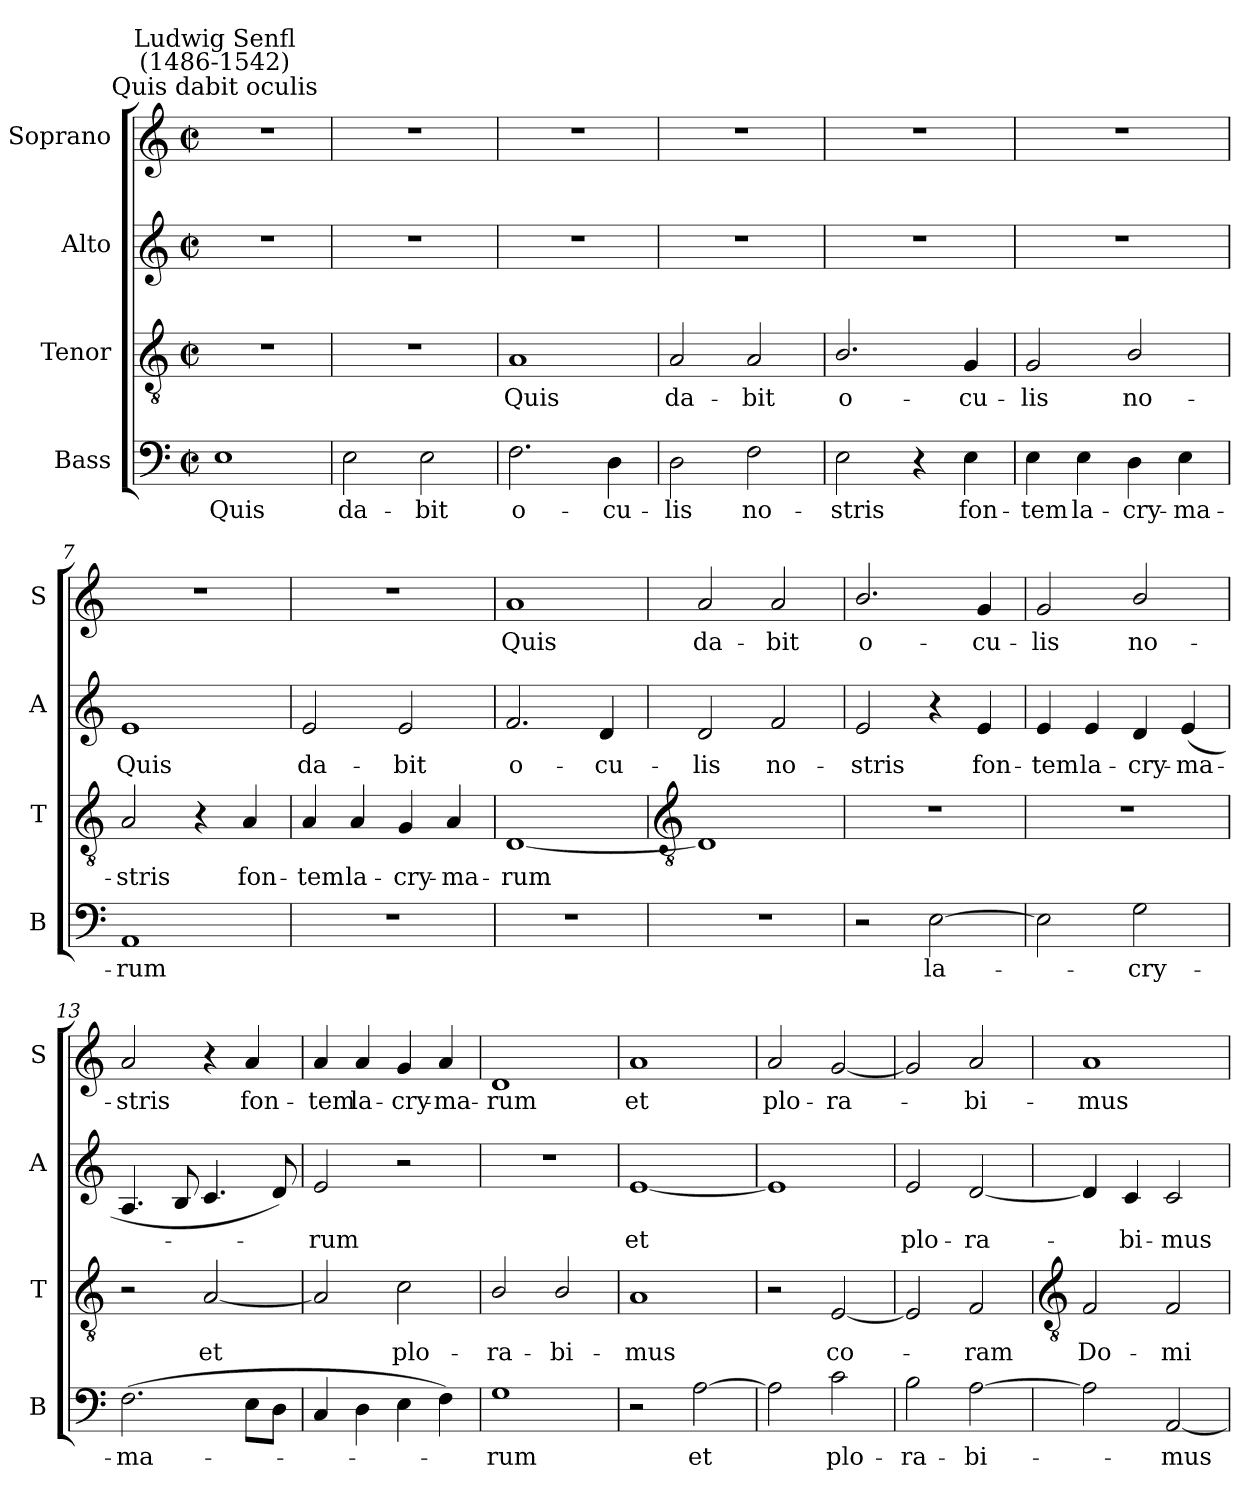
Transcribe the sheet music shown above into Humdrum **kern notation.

**kern	**text	**kern	**text	**kern	**text	**kern	**text
*part4	*part4	*part3	*part3	*part2	*part2	*part1	*part1
*staff4	*staff4	*staff3	*staff3	*staff2	*staff2	*staff1	*staff1
*I"Bass	*	*I"Tenor	*	*I"Alto	*	*I"Soprano	*
*I'B	*	*I'T	*	*I'A	*	*I'S	*
*clefF4	*	*clefGv2	*	*clefG2	*	*clefG2	*
*k[]	*	*k[]	*	*k[]	*	*k[]	*
*C:	*	*C:	*	*C:	*	*C:	*
*M2/2	*	*M2/2	*	*M2/2	*	*M2/2	*
*met(c|)	*	*met(c|)	*	*met(c|)	*	*met(c|)	*
=1	=1	=1	=1	=1	=1	=1	=1
!	!	!	!	!	!	!LO:TX:a:cj:t=Quis dabit oculis	!
!	!	!	!	!	!	!LO:TX:a:cj:t=Ludwig Senfl\n(1486-1542)	!
!	!LO:LY:b	!	!	!	!	!	!
1E	Quis	1r	.	1r	.	1r	.
=2	=2	=2	=2	=2	=2	=2	=2
!	!LO:LY:b	!	!	!	!	!	!
2E	da-	1r	.	1r	.	1r	.
!	!LO:LY:b	!	!	!	!	!	!
2E	-bit	.	.	.	.	.	.
=3	=3	=3	=3	=3	=3	=3	=3
!	!LO:LY:b	!	!LO:LY:b	!	!	!	!
2.F	o-	1A	Quis	1r	.	1r	.
!	!LO:LY:b	!	!	!	!	!	!
4D	-cu-	.	.	.	.	.	.
=4	=4	=4	=4	=4	=4	=4	=4
!	!LO:LY:b	!	!LO:LY:b	!	!	!	!
2D	-lis	2A	da-	1r	.	1r	.
!	!LO:LY:b	!	!LO:LY:b	!	!	!	!
2F	no-	2A	-bit	.	.	.	.
=5	=5	=5	=5	=5	=5	=5	=5
!	!LO:LY:b	!	!LO:LY:b	!	!	!	!
2E	-stris	2.B/	o-	1r	.	1r	.
4r	.	.	.	.	.	.	.
!	!LO:LY:b	!	!LO:LY:b	!	!	!	!
4E	fon-	4G	-cu-	.	.	.	.
=6	=6	=6	=6	=6	=6	=6	=6
!	!LO:LY:b	!	!LO:LY:b	!	!	!	!
4E	-tem	2G	-lis	1r	.	1r	.
!	!LO:LY:b	!	!	!	!	!	!
4E	la-	.	.	.	.	.	.
!	!LO:LY:b	!	!LO:LY:b	!	!	!	!
4D	-cry-	2B/	no-	.	.	.	.
!	!LO:LY:b	!	!	!	!	!	!
4E	-ma-	.	.	.	.	.	.
=7	=7	=7	=7	=7	=7	=7	=7
!	!LO:LY:b	!	!LO:LY:b	!	!LO:LY:b	!	!
1AA	-rum	2A	-stris	1e	Quis	1r	.
.	.	4r	.	.	.	.	.
!	!	!	!LO:LY:b	!	!	!	!
.	.	4A	fon-	.	.	.	.
=8	=8	=8	=8	=8	=8	=8	=8
!	!	!	!LO:LY:b	!	!LO:LY:b	!	!
1r	.	4A	-tem	2e	da-	1r	.
!	!	!	!LO:LY:b	!	!	!	!
.	.	4A	la-	.	.	.	.
!	!	!	!LO:LY:b	!	!LO:LY:b	!	!
.	.	4G	-cry-	2e	-bit	.	.
!	!	!	!LO:LY:b	!	!	!	!
.	.	4A	-ma-	.	.	.	.
=9	=9	=9	=9	=9	=9	=9	=9
!	!	!	!LO:LY:b	!	!LO:LY:b	!	!LO:LY:b
1r	.	[1D	-rum	2.f	o-	1a	Quis
!	!	!	!	!	!LO:LY:b	!	!
.	.	.	.	4d	-cu-	.	.
!!LO:LB:g=z
=10	=10	=10	=10	=10	=10	=10	=10
*	*	*clefGv2	*	*	*	*	*
!	!	!	!	!	!LO:LY:b	!	!LO:LY:b
1r	.	1D]	.	2d	-lis	2a	da-
!	!	!	!	!	!LO:LY:b	!	!LO:LY:b
.	.	.	.	2f	no-	2a	-bit
=11	=11	=11	=11	=11	=11	=11	=11
!	!	!	!	!	!LO:LY:b	!	!LO:LY:b
2r	.	1r	.	2e	-stris	2.b/	o-
!	!LO:LY:b	!	!	!	!	!	!
[2E	la-	.	.	4r	.	.	.
!	!	!	!	!	!LO:LY:b	!	!LO:LY:b
.	.	.	.	4e	fon-	4g	-cu-
=12	=12	=12	=12	=12	=12	=12	=12
!	!	!	!	!	!LO:LY:b	!	!LO:LY:b
2E]	.	1r	.	4e	-tem	2g	-lis
!	!	!	!	!	!LO:LY:b	!	!
.	.	.	.	4e	la-	.	.
!	!LO:LY:b	!	!	!	!LO:LY:b	!	!LO:LY:b
2G	cry-	.	.	4d	-cry-	2b/	no-
!	!	!	!	!	!LO:LY:b	!	!
.	.	.	.	(<4e	-ma-	.	.
=13	=13	=13	=13	=13	=13	=13	=13
!	!LO:LY:b	!	!	!	!	!	!LO:LY:b
(>2.F	-ma-	2r	.	4.A	.	2a	-stris
.	.	.	.	8B	.	.	.
!	!	!	!LO:LY:b	!	!	!	!
.	.	[2A	et	4.c	.	4r	.
!	!	!	!	!	!	!	!LO:LY:b
8EL	.	.	.	.	.	4a	fon-
8DJ	.	.	.	8d)	.	.	.
=14	=14	=14	=14	=14	=14	=14	=14
!	!	!	!	!	!LO:LY:b	!	!LO:LY:b
4C	.	2A]	.	2e	rum	4a	-tem
!	!	!	!	!	!	!	!LO:LY:b
4D	.	.	.	.	.	4a	la-
!	!	!	!LO:LY:b	!	!	!	!LO:LY:b
4E	.	2c	plo-	2r	.	4g	-cry-
!	!	!	!	!	!	!	!LO:LY:b
4F)	.	.	.	.	.	4a	-ma-
=15	=15	=15	=15	=15	=15	=15	=15
!	!LO:LY:b	!	!LO:LY:b	!	!	!	!LO:LY:b
1G	rum	2B/	-ra-	1r	.	1d	-rum
!	!	!	!LO:LY:b	!	!	!	!
.	.	2B/	-bi-	.	.	.	.
=16	=16	=16	=16	=16	=16	=16	=16
!	!	!	!LO:LY:b	!	!LO:LY:b	!	!LO:LY:b
2r	.	1A	-mus	[1e	et	1a	et
!	!LO:LY:b	!	!	!	!	!	!
[2A	et	.	.	.	.	.	.
=17	=17	=17	=17	=17	=17	=17	=17
!	!	!	!	!	!	!	!LO:LY:b
2A]	.	2r	.	1e]	.	2a	plo-
!	!LO:LY:b	!	!LO:LY:b	!	!	!	!LO:LY:b
2c	plo-	[2E	co-	.	.	[2g	-ra-
=18	=18	=18	=18	=18	=18	=18	=18
!	!LO:LY:b	!	!	!	!LO:LY:b	!	!
2B	-ra-	2E]	.	2e	plo-	2g]	.
!	!LO:LY:b	!	!LO:LY:b	!	!LO:LY:b	!	!LO:LY:b
[2A	-bi-	2F	ram	[2d	-ra-	2a	bi-
!!LO:LB:g=z
=19	=19	=19	=19	=19	=19	=19	=19
*	*	*clefGv2	*	*	*	*	*
!	!	!	!LO:LY:b	!	!	!	!LO:LY:b
2A]	.	2F	Do-	4d]	.	1a	-mus
!	!	!	!	!	!LO:LY:b	!	!
.	.	.	.	4c	bi-	.	.
!	!LO:LY:b	!	!LO:LY:b	!	!LO:LY:b	!	!
[2AA	mus	2F	-mi-	2c	-mus	.	.
=	=	=	=	=	=	=	=
*-	*-	*-	*-	*-	*-	*-	*-
